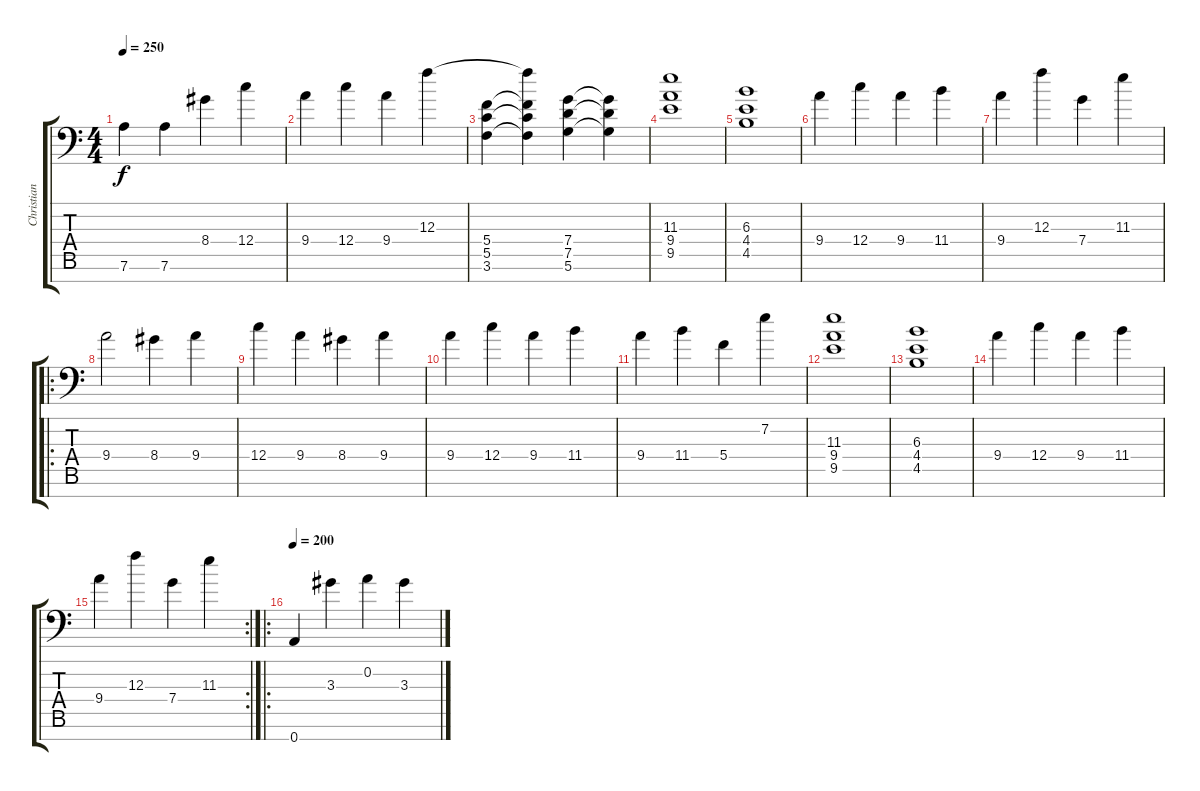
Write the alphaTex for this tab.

\track ("Christian Muenzner" "Christian ") {instrument distortionguitar}
\staff {score tabs}
\tuning (D4 A3 F3 C3 G2 D2 A1) {hide}
\ts (4 4)
\tempo 250
\clef f4
\ks c
7.6.4{dy f} 7.6.4 8.4.4 12.4.4 |
9.4.4 12.4.4 9.4.4 12.3.4 |
(5.4 5.5 3.6).4 (12.3{t} 5.4{t} 5.5{t} 3.6{t}).4 (7.4 7.5 5.6).4 (7.4{t} 7.5{t} 5.6{t}).4 |
(11.3 9.4 9.5).1 |
(6.3 4.4 4.5).1 |
9.4.4 12.4.4 9.4.4 11.4.4 |
9.4.4 12.3.4 7.4.4 11.3.4 |
\ro
9.4.2 8.4.4 9.4.4 |
12.4.4 9.4.4 8.4.4 9.4.4 |
9.4.4 12.4.4 9.4.4 11.4.4 |
9.4.4 11.4.4 5.4.4 7.2.4 |
(11.3 9.4 9.5).1 |
(6.3 4.4 4.5).1 |
9.4.4 12.4.4 9.4.4 11.4.4 |
\rc 2
9.4.4 12.3.4 7.4.4 11.3.4 |
\ro
\tempo 200
0.7.4 3.3.4 0.2.4 3.3.4
